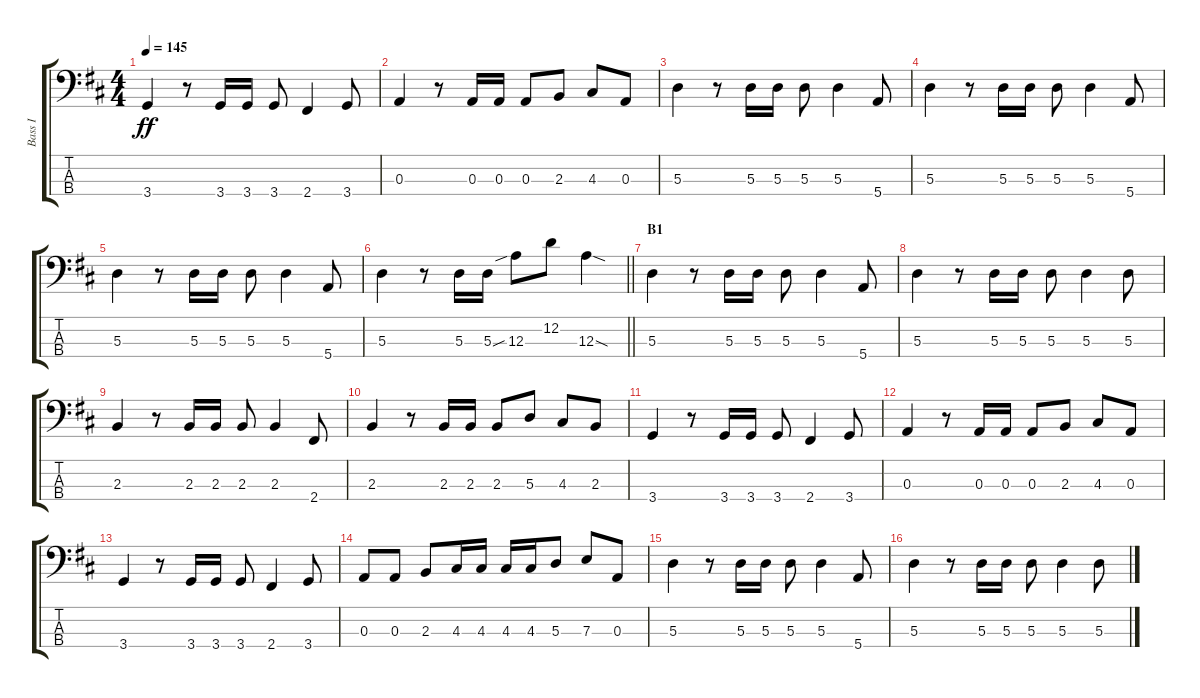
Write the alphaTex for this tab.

\track ("Bass I" "Bass I") {instrument electricbasspick}
\staff {score tabs}
\tuning (G2 D2 A1 E1) {hide}
\ts (4 4)
\tempo 145
\clef f4
\ks d
3.4.4{dy ff} r.8 3.4.16 3.4.16 3.4.8 2.4.4 3.4.8 |
0.3.4 r.8 0.3.16 0.3.16 0.3.8 2.3.8 4.3.8 0.3.8 |
5.3.4 r.8 5.3.16 5.3.16 5.3.8 5.3.4 5.4.8 |
5.3.4 r.8 5.3.16 5.3.16 5.3.8 5.3.4 5.4.8 |
5.3.4 r.8 5.3.16 5.3.16 5.3.8 5.3.4 5.4.8 |
\barLineRight lightlight
5.3.4 r.8 5.3.16 5.3.16 12.3{sib}.8 12.2.8 12.3{sod}.4 |
\section ("" "B1")
5.3.4 r.8 5.3.16 5.3.16 5.3.8 5.3.4 5.4.8 |
5.3.4 r.8 5.3.16 5.3.16 5.3.8 5.3.4 5.3.8 |
2.3.4 r.8 2.3.16 2.3.16 2.3.8 2.3.4 2.4.8 |
2.3.4 r.8 2.3.16 2.3.16 2.3.8 5.3.8 4.3.8 2.3.8 |
3.4.4 r.8 3.4.16 3.4.16 3.4.8 2.4.4 3.4.8 |
0.3.4 r.8 0.3.16 0.3.16 0.3.8 2.3.8 4.3.8 0.3.8 |
3.4.4 r.8 3.4.16 3.4.16 3.4.8 2.4.4 3.4.8 |
0.3.8 0.3.8 2.3.8 4.3.16 4.3.16 4.3.16 4.3.16 5.3.8 7.3.8 0.3.8 |
5.3.4 r.8 5.3.16 5.3.16 5.3.8 5.3.4 5.4.8 |
5.3.4 r.8 5.3.16 5.3.16 5.3.8 5.3.4 5.3.8
